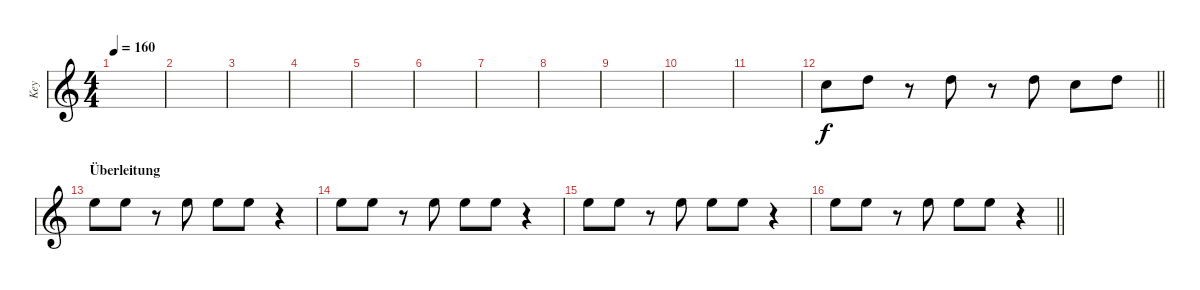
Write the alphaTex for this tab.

\track ("Key" "Key") {instrument fx1rain}
\staff {score}
\tuning (E4 B3 G3 D3 A2 E2 B1) {hide}
\ts (4 4)
\tempo 160
\clef g2
\ks c
|
|
|
|
|
|
|
|
|
|
|
\barLineRight lightlight
8.1.8 10.1.8 r.8 10.1.8 r.8 10.1.8 8.1.8 10.1.8 |
\section ("" "Überleitung")
12.1.8 12.1.8 r.8 12.1.8 12.1.8 12.1.8 r.4 |
12.1.8 12.1.8 r.8 12.1.8 12.1.8 12.1.8 r.4 |
12.1.8 12.1.8 r.8 12.1.8 12.1.8 12.1.8 r.4 |
\barLineRight lightlight
12.1.8 12.1.8 r.8 12.1.8 12.1.8 12.1.8 r.4
